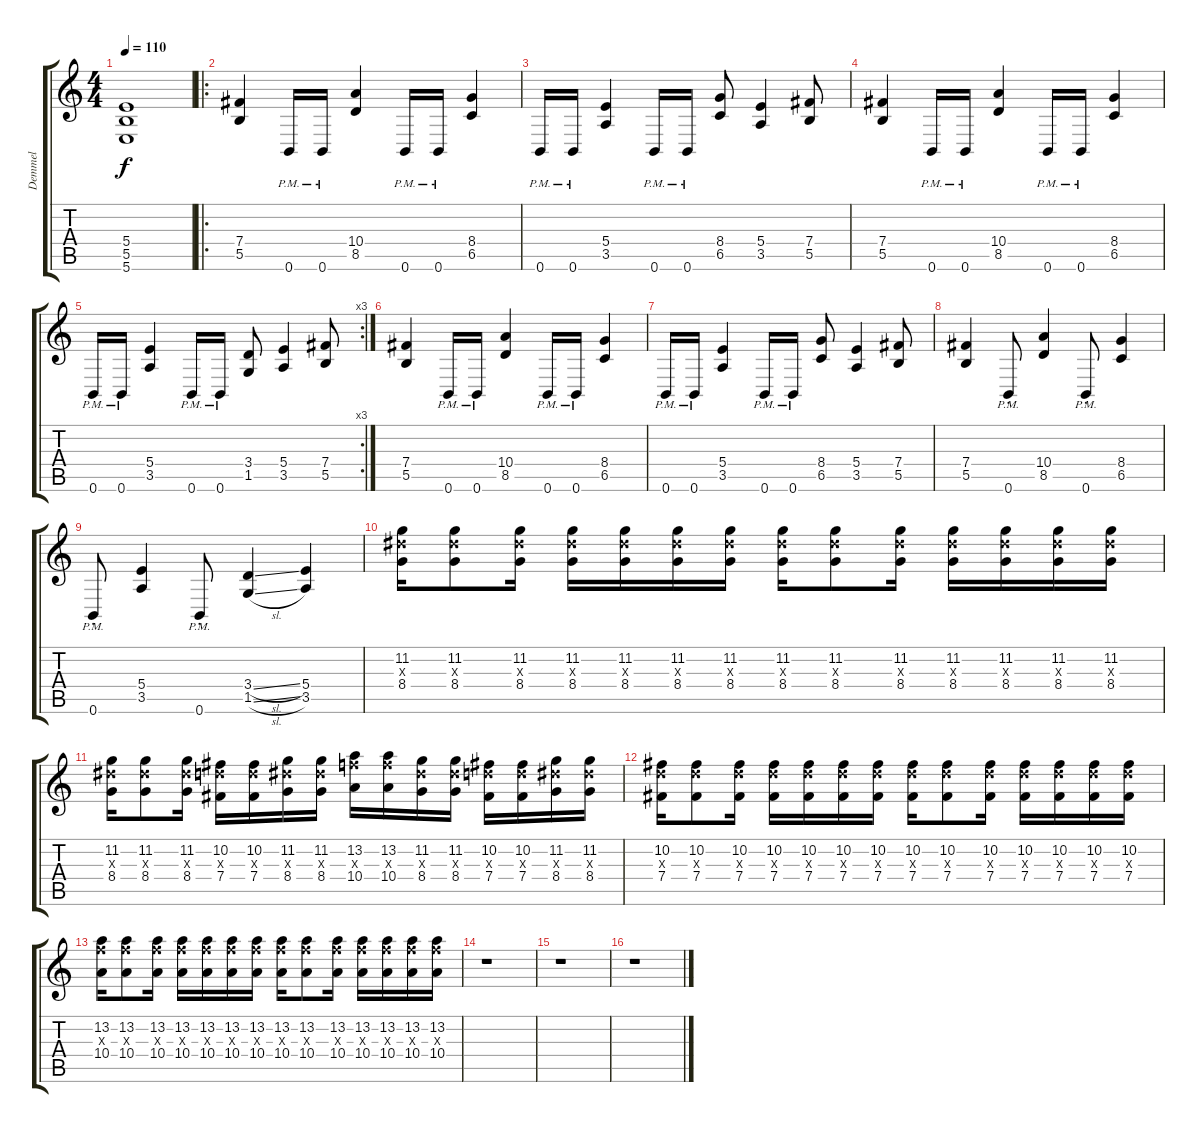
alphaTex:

\track ("Demmel" "Demmel") {instrument distortionguitar}
\staff {score tabs}
\tuning (Db4 Ab3 E3 B2 Gb2 B1) {hide}
\ts (4 4)
\tempo 110
\clef g2
\ks c
(5.4{t} 5.5{t} 5.6{t}).1{dy f} |
\ro
(7.4 5.5).4 0.6{pm}.16 0.6{pm}.16 (10.4 8.5).4 0.6{pm}.16 0.6{pm}.16 (8.4 6.5).4 |
0.6{pm}.16 0.6{pm}.16 (5.4 3.5).4 0.6{pm}.16 0.6{pm}.16 (8.4 6.5).8 (5.4 3.5).4 (7.4 5.5).8 |
(7.4 5.5).4 0.6{pm}.16 0.6{pm}.16 (10.4 8.5).4 0.6{pm}.16 0.6{pm}.16 (8.4 6.5).4 |
\rc 3
0.6{pm}.16 0.6{pm}.16 (5.4 3.5).4 0.6{pm}.16 0.6{pm}.16 (3.4 1.5).8 (5.4 3.5).4 (7.4 5.5).8 |
(7.4 5.5).4 0.6{pm}.16 0.6{pm}.16 (10.4 8.5).4 0.6{pm}.16 0.6{pm}.16 (8.4 6.5).4 |
0.6{pm}.16 0.6{pm}.16 (5.4 3.5).4 0.6{pm}.16 0.6{pm}.16 (8.4 6.5).8 (5.4 3.5).4 (7.4 5.5).8 |
(7.4 5.5).4 0.6{pm st}.8 (10.4 8.5).4 0.6{pm st}.8 (8.4 6.5).4 |
0.6{pm st}.8 (5.4 3.5).4 0.6{pm st}.8 (3.4{sl} 1.5{sl}).4 (5.4 3.5).4 |
(11.2 11.3{x} 8.4).16 (11.2 11.3{x} 8.4).8 (11.2 11.3{x} 8.4).16 (11.2 11.3{x} 8.4).16 (11.2 11.3{x} 8.4).16 (11.2 11.3{x} 8.4).16 (11.2 11.3{x} 8.4).16 (11.2 11.3{x} 8.4).16 (11.2 11.3{x} 8.4).8 (11.2 11.3{x} 8.4).16 (11.2 11.3{x} 8.4).16 (11.2 11.3{x} 8.4).16 (11.2 11.3{x} 8.4).16 (11.2 11.3{x} 8.4).16 |
(11.2 11.3{x} 8.4).16 (11.2 11.3{x} 8.4).8 (11.2 11.3{x} 8.4).16 (10.2 10.3{x} 7.4).16 (10.2 10.3{x} 7.4).16 (11.2 11.3{x} 8.4).16 (11.2 11.3{x} 8.4).16 (13.2 13.3{x} 10.4).16 (13.2 13.3{x} 10.4).16 (11.2 11.3{x} 8.4).16 (11.2 11.3{x} 8.4).16 (10.2 10.3{x} 7.4).16 (10.2 10.3{x} 7.4).16 (11.2 11.3{x} 8.4).16 (11.2 11.3{x} 8.4).16 |
(10.2 10.3{x} 7.4).16 (10.2 10.3{x} 7.4).8 (10.2 10.3{x} 7.4).16 (10.2 10.3{x} 7.4).16 (10.2 10.3{x} 7.4).16 (10.2 10.3{x} 7.4).16 (10.2 10.3{x} 7.4).16 (10.2 10.3{x} 7.4).16 (10.2 10.3{x} 7.4).8 (10.2 10.3{x} 7.4).16 (10.2 10.3{x} 7.4).16 (10.2 10.3{x} 7.4).16 (10.2 10.3{x} 7.4).16 (10.2 10.3{x} 7.4).16 |
(13.2 13.3{x} 10.4).16 (13.2 13.3{x} 10.4).8 (13.2 13.3{x} 10.4).16 (13.2 13.3{x} 10.4).16 (13.2 13.3{x} 10.4).16 (13.2 13.3{x} 10.4).16 (13.2 13.3{x} 10.4).16 (13.2 13.3{x} 10.4).16 (13.2 13.3{x} 10.4).8 (13.2 13.3{x} 10.4).16 (13.2 13.3{x} 10.4).16 (13.2 13.3{x} 10.4).16 (13.2 13.3{x} 10.4).16 (13.2 13.3{x} 10.4).16 |
r.1 |
r.1 |
r.1
